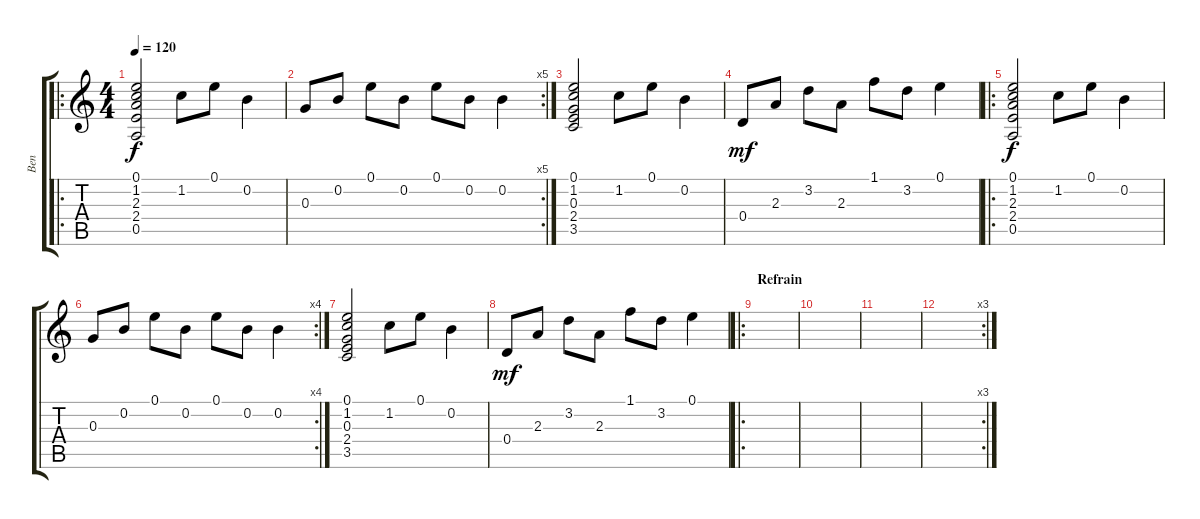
\track ("Ben" "Ben") {instrument acousticguitarsteel}
\staff {score tabs}
\tuning (E4 B3 G3 D3 A2 E2) {hide}
\ro
\ts (4 4)
\tempo 120
\clef g2
\ks c
(0.1 1.2 2.3 2.4 0.5).2{dy f} 1.2.8 0.1.8 0.2.4 |
\rc 5
0.3.8 0.2.8 0.1.8 0.2.8 0.1.8 0.2.8 0.2.4 |
(0.1 1.2 0.3 2.4 3.5).2 1.2.8 0.1.8 0.2.4 |
0.4.8{dy mf} 2.3.8 3.2.8 2.3.8 1.1.8 3.2.8 0.1.4 |
\ro
(0.1 1.2 2.3 2.4 0.5).2{dy f} 1.2.8 0.1.8 0.2.4 |
\rc 4
0.3.8 0.2.8 0.1.8 0.2.8 0.1.8 0.2.8 0.2.4 |
(0.1 1.2 0.3 2.4 3.5).2 1.2.8 0.1.8 0.2.4 |
0.4.8{dy mf} 2.3.8 3.2.8 2.3.8 1.1.8 3.2.8 0.1.4 |
\ro
\section ("" "Refrain")
|
|
|
\rc 3
